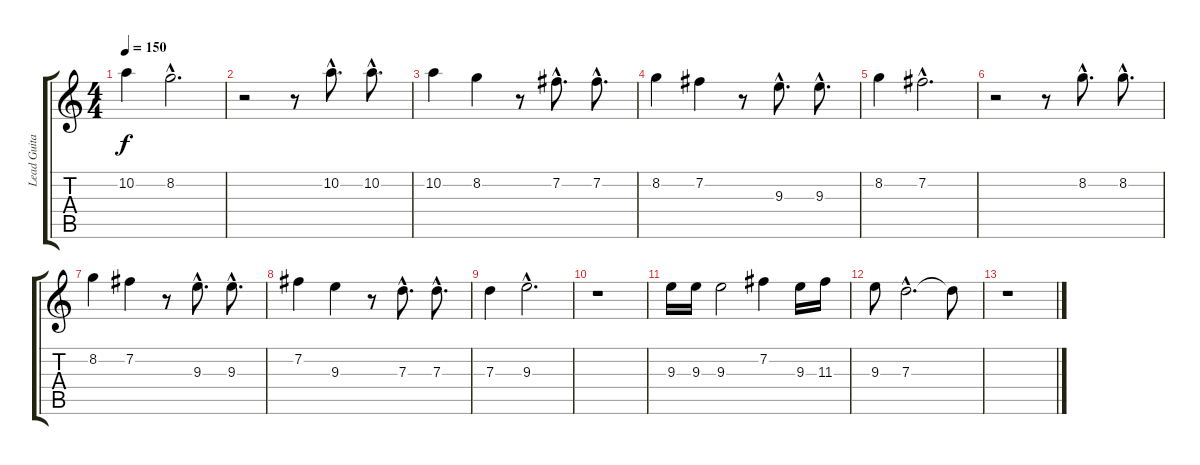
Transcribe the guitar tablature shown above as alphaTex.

\track ("Lead Guitar" "Lead Guita") {instrument distortionguitar}
\staff {score tabs}
\tuning (E4 B3 G3 D3 A2 E2) {hide}
\ts (4 4)
\tempo 150
\clef g2
\ks c
10.2.4{dy f} 8.2{hac}.2{d} |
r.2 r.8 10.2{hac}.8{d} 10.2{hac}.8{d} |
10.2.4 8.2.4 r.8 7.2{hac}.8{d} 7.2{hac}.8{d} |
8.2.4 7.2.4 r.8 9.3{hac}.8{d} 9.3{hac}.8{d} |
8.2.4 7.2{hac}.2{d} |
r.2 r.8 8.2{hac}.8{d} 8.2{hac}.8{d} |
8.2.4 7.2.4 r.8 9.3{hac}.8{d} 9.3{hac}.8{d} |
7.2.4 9.3.4 r.8 7.3{hac}.8{d} 7.3{hac}.8{d} |
7.3.4 9.3{hac}.2{d} |
r.1 |
9.3.16 9.3.16 9.3.2 7.2.4 9.3.16 11.3.16 |
9.3.8 7.3{hac}.2{d} 7.3{t}.8 |
r.1
